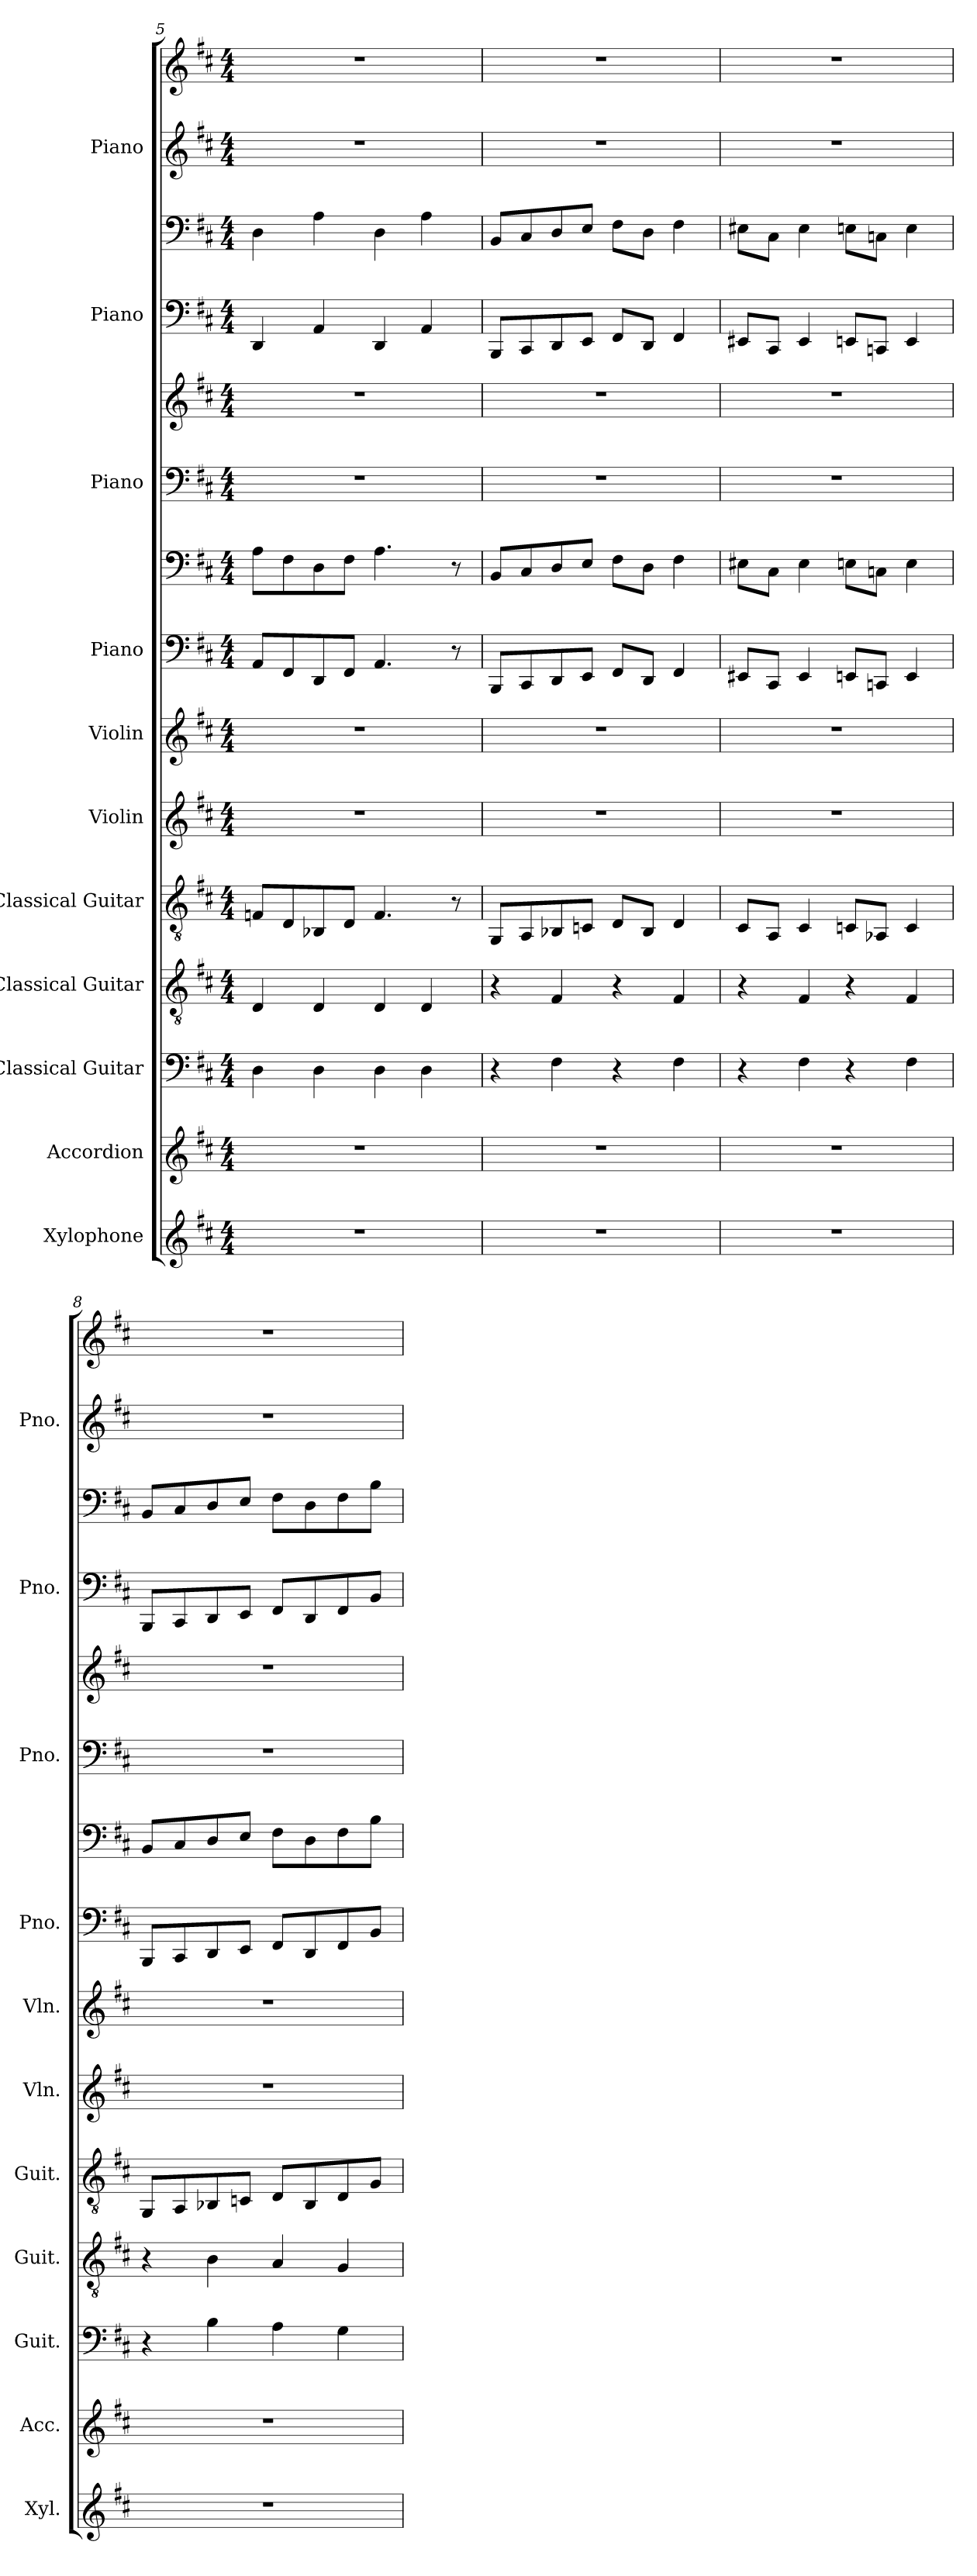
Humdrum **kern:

**kern	**kern	**kern	**kern	**kern	**kern	**kern	**kern	**kern	**kern	**kern	**kern	**kern	**kern	**kern
*part11	*part10	*part9	*part8	*part7	*part6	*part5	*part4	*part4	*part3	*part3	*part2	*part2	*part1	*part1
*staff15	*staff14	*staff13	*staff12	*staff11	*staff10	*staff9	*staff8	*staff7	*staff6	*staff5	*staff4	*staff3	*staff2	*staff1
*I"Xylophone	*I"Accordion	*I"Classical Guitar	*I"Classical Guitar	*I"Classical Guitar	*I"Violin	*I"Violin	*I"Piano	*	*I"Piano	*	*I"Piano	*	*I"Piano	*
*I'Xyl.	*I'Acc.	*I'Guit.	*I'Guit.	*I'Guit.	*I'Vln.	*I'Vln.	*I'Pno.	*	*I'Pno.	*	*I'Pno.	*	*I'Pno.	*
!!LO:PB:g=z
*clefG2	*clefG2	*	*clefGv2	*clefGv2	*clefG2	*clefG2	*clefF4	*clefF4	*clefF4	*clefG2	*clefF4	*clefF4	*clefG2	*clefG2
*ITrd-7c-12	*	*	*	*	*	*	*	*	*	*	*	*	*	*
*k[f#c#]	*k[f#c#]	*k[f#c#]	*k[f#c#]	*k[f#c#]	*k[f#c#]	*k[f#c#]	*k[f#c#]	*k[f#c#]	*k[f#c#]	*k[f#c#]	*k[f#c#]	*k[f#c#]	*k[f#c#]	*k[f#c#]
*M4/4	*M4/4	*M4/4	*M4/4	*M4/4	*M4/4	*M4/4	*M4/4	*M4/4	*M4/4	*M4/4	*M4/4	*M4/4	*M4/4	*M4/4
=5	=5	=5	=5	=5	=5	=5	=5	=5	=5	=5	=5	=5	=5	=5
1r	1r	4D\	4D/	8Fn/L	1r	1r	8AA/L	8A\L	1r	1r	4DD/	4D\	1r	1r
.	.	.	.	8D/	.	.	8FF#/	8F#\	.	.	.	.	.	.
.	.	4D\	4D/	8BB-X/	.	.	8DD/	8D\	.	.	4AA/	4A\	.	.
.	.	.	.	8D/J	.	.	8FF#/J	8F#\J	.	.	.	.	.	.
.	.	4D\	4D/	4.F/	.	.	4.AA/	4.A\	.	.	4DD/	4D\	.	.
.	.	4D\	4D/	.	.	.	.	.	.	.	4AA/	4A\	.	.
.	.	.	.	8r	.	.	8r	8r	.	.	.	.	.	.
=6	=6	=6	=6	=6	=6	=6	=6	=6	=6	=6	=6	=6	=6	=6
1r	1r	4r	4r	8GG/L	1r	1r	8BBB/L	8BB/L	1r	1r	8BBB/L	8BB/L	1r	1r
.	.	.	.	8AA/	.	.	8CC#/	8C#/	.	.	8CC#/	8C#/	.	.
.	.	4F#\	4F#/	8BB-X/	.	.	8DD/	8D/	.	.	8DD/	8D/	.	.
.	.	.	.	8Cn/J	.	.	8EE/J	8E/J	.	.	8EE/J	8E/J	.	.
.	.	4r	4r	8D/L	.	.	8FF#/L	8F#\L	.	.	8FF#/L	8F#\L	.	.
.	.	.	.	8BB-/J	.	.	8DD/J	8D\J	.	.	8DD/J	8D\J	.	.
.	.	4F#\	4F#/	4D/	.	.	4FF#/	4F#\	.	.	4FF#/	4F#\	.	.
=7	=7	=7	=7	=7	=7	=7	=7	=7	=7	=7	=7	=7	=7	=7
1r	1r	4r	4r	8C#/L	1r	1r	8EE#X/L	8E#X\L	1r	1r	8EE#X/L	8E#X\L	1r	1r
.	.	.	.	8AA/J	.	.	8CC#/J	8C#\J	.	.	8CC#/J	8C#\J	.	.
.	.	4F#\	4F#/	4C#/	.	.	4EE#/	4E#\	.	.	4EE#/	4E#\	.	.
.	.	4r	4r	8Cn/L	.	.	8EEn/L	8En\L	.	.	8EEn/L	8En\L	.	.
.	.	.	.	8AA-X/J	.	.	8CCn/J	8Cn\J	.	.	8CCn/J	8Cn\J	.	.
.	.	4F#\	4F#/	4C/	.	.	4EE/	4E\	.	.	4EE/	4E\	.	.
=8	=8	=8	=8	=8	=8	=8	=8	=8	=8	=8	=8	=8	=8	=8
1r	1r	4r	4r	8GG/L	1r	1r	8BBB/L	8BB/L	1r	1r	8BBB/L	8BB/L	1r	1r
.	.	.	.	8AA/	.	.	8CC#/	8C#/	.	.	8CC#/	8C#/	.	.
.	.	4B\	4B\	8BB-X/	.	.	8DD/	8D/	.	.	8DD/	8D/	.	.
.	.	.	.	8Cn/J	.	.	8EE/J	8E/J	.	.	8EE/J	8E/J	.	.
.	.	4A\	4A/	8D/L	.	.	8FF#/L	8F#\L	.	.	8FF#/L	8F#\L	.	.
.	.	.	.	8BB-/	.	.	8DD/	8D\	.	.	8DD/	8D\	.	.
.	.	4G\	4G/	8D/	.	.	8FF#/	8F#\	.	.	8FF#/	8F#\	.	.
.	.	.	.	8G/J	.	.	8BB/J	8B\J	.	.	8BB/J	8B\J	.	.
=	=	=	=	=	=	=	=	=	=	=	=	=	=	=
*-	*-	*-	*-	*-	*-	*-	*-	*-	*-	*-	*-	*-	*-	*-
